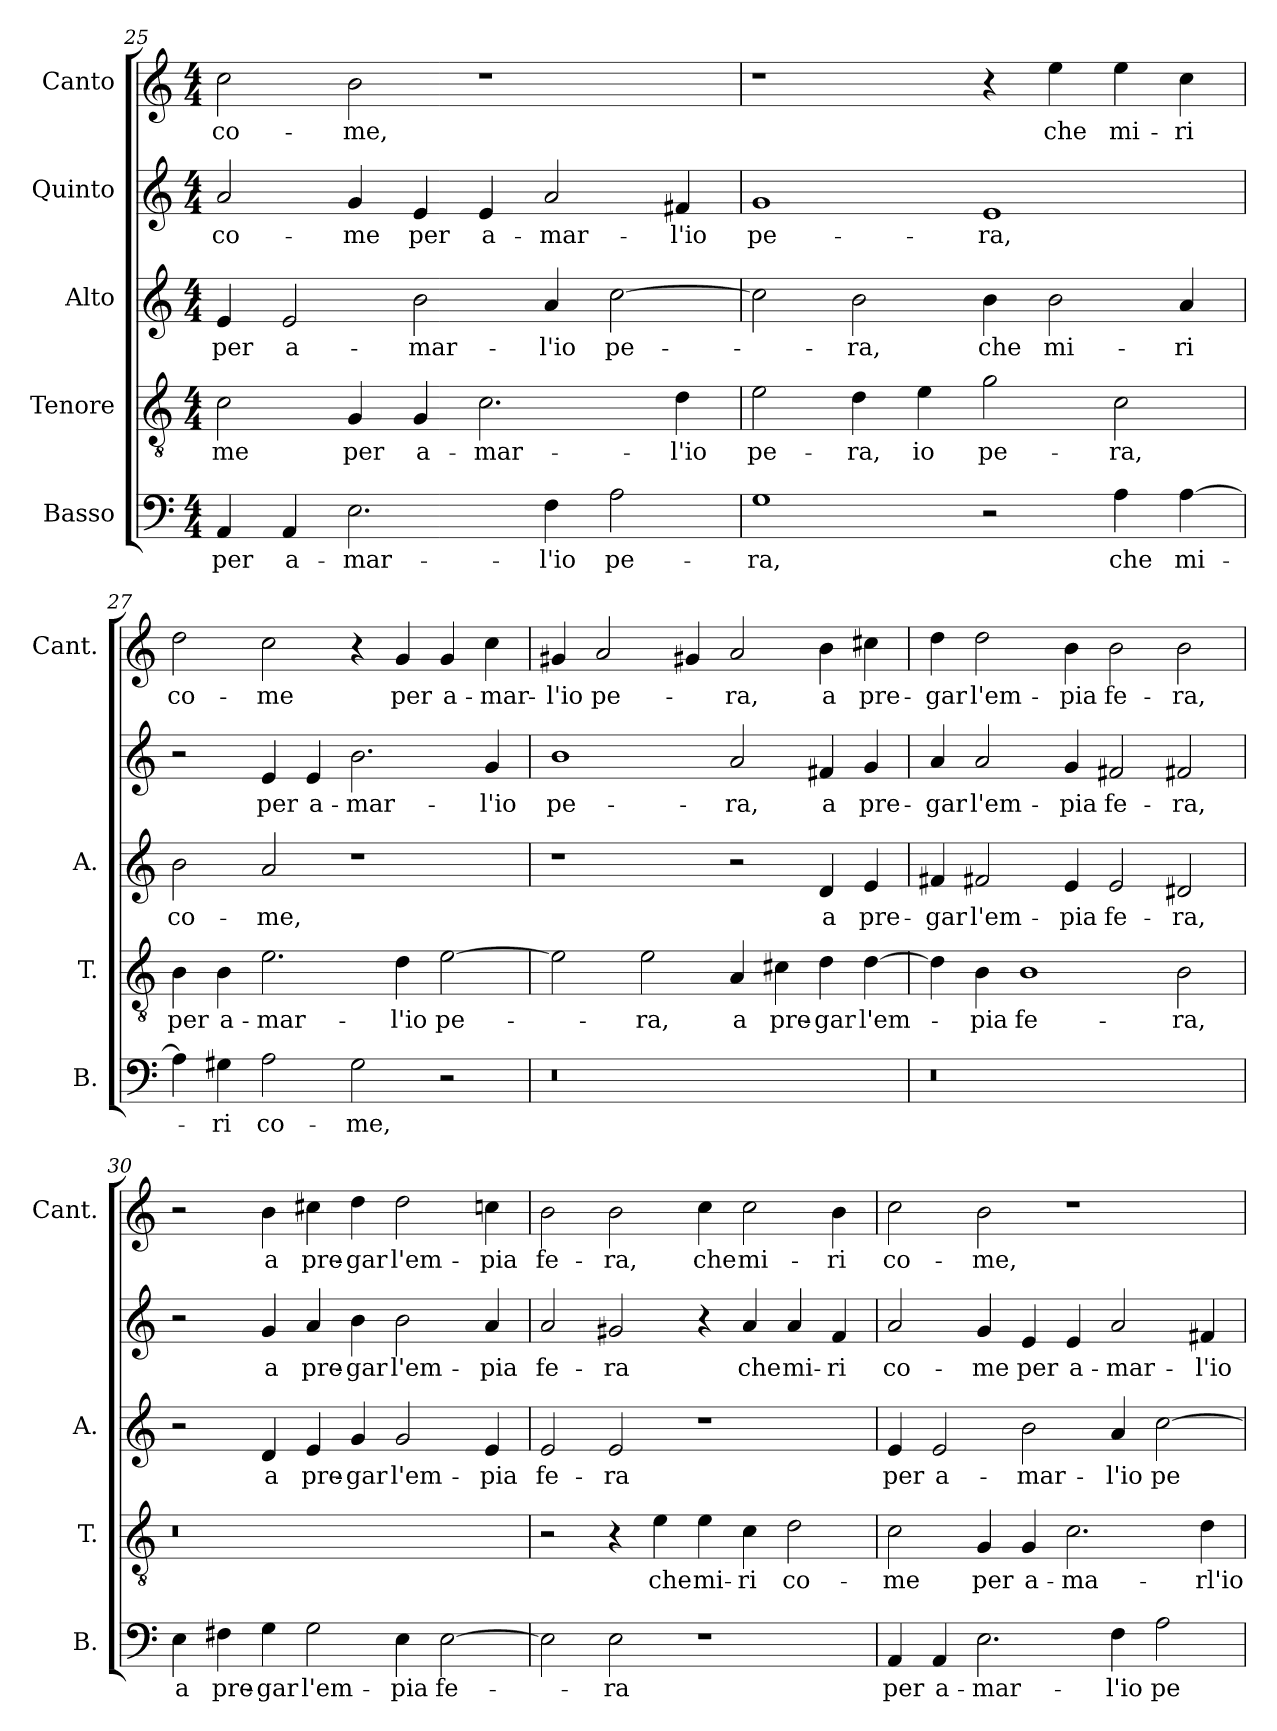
**kern	**text	**kern	**text	**kern	**text	**kern	**text	**kern	**text
*part5	*part5	*part4	*part4	*part3	*part3	*part2	*part2	*part1	*part1
*staff5	*staff5	*staff4	*staff4	*staff3	*staff3	*staff2	*staff2	*staff1	*staff1
*I"Basso	*	*I"Tenore	*	*I"Alto	*	*I"Quinto	*	*I"Canto	*
*I'B.	*	*I'T.	*	*I'A.	*	*	*	*I'Cant.	*
*clefF4	*	*clefGv2	*	*clefG2	*	*clefG2	*	*clefG2	*
*k[]	*	*k[]	*	*k[]	*	*k[]	*	*k[]	*
*C:	*	*C:	*	*C:	*	*C:	*	*C:	*
*M4/4	*	*M4/4	*	*M4/4	*	*M4/4	*	*M4/4	*
=25	=25	=25	=25	=25	=25	=25	=25	=25	=25
4AA/	per	2c\	-me	4e/	per	2a/	co-	2cc\	co-
4AA/	a-	.	.	2e/	a-	.	.	.	.
2.E\	-mar-	4G/	per	.	.	4g/	-me	2b\	-me,
.	.	4G/	a-	2b\	-mar-	4e/	per	.	.
.	.	2.c\	-mar-	.	.	4e/	a-	1r	.
4F\	-l'io	.	.	4a/	-l'io	2a/	-mar-	.	.
2A\	pe-	.	.	[2cc\	pe-	.	.	.	.
.	.	4d\	-l'io	.	.	4f#X/	-l'io	.	.
=26	=26	=26	=26	=26	=26	=26	=26	=26	=26
1G\	-ra,	2e\	pe-	2cc\]	.	1g/	pe-	1r	.
.	.	4d\	-ra,	2b\	-ra,	.	.	.	.
.	.	4e\	io	.	.	.	.	.	.
2r	.	2g\	pe-	4b\	che	1e/	-ra,	4r	.
.	.	.	.	2b\	mi-	.	.	4ee\	che
4A\	che	2c\	-ra,	.	.	.	.	4ee\	mi-
[4A\	mi-	.	.	4a/	-ri	.	.	4cc\	-ri
=27	=27	=27	=27	=27	=27	=27	=27	=27	=27
4A\]	.	4B\	per	2b\	co-	2r	.	2dd\	co-
4G#X\	-ri	4B\	a-	.	.	.	.	.	.
2A\	co-	2.e\	-mar-	2a/	-me,	4e/	per	2cc\	-me
.	.	.	.	.	.	4e/	a-	.	.
2G#\	-me,	.	.	1r	.	2.b\	-mar-	4r	.
.	.	4d\	-l'io	.	.	.	.	4g/	per
2r	.	[2e\	pe-	.	.	.	.	4g/	a-
.	.	.	.	.	.	4g/	-l'io	4cc\	-mar-
=28	=28	=28	=28	=28	=28	=28	=28	=28	=28
!LO:N:vis=0	!	!	!	!	!	!	!	!	!
1r	.	2e\]	.	1r	.	1b\	pe-	4g#X/	-l'io
.	.	.	.	.	.	.	.	2a/	pe-
.	.	2e\	-ra,	.	.	.	.	.	.
.	.	.	.	.	.	.	.	4g#X/	.
1ryy	.	4A/	a	2r	.	2a/	-ra,	2a/	-ra,
.	.	4c#X\	pre-	.	.	.	.	.	.
.	.	4d\	-gar	4d/	a	4f#X/	a	4b\	a
.	.	[4d\	l'em-	4e/	pre-	4g/	pre-	4cc#X\	pre-
=29	=29	=29	=29	=29	=29	=29	=29	=29	=29
!LO:N:vis=0	!	!	!	!	!	!	!	!	!
1r	.	4d\]	.	4f#X/	-gar	4a/	-gar	4dd\	-gar
.	.	4B\	-pia	2f#X/	l'em-	2a/	l'em-	2dd\	l'em-
.	.	1B\	fe-	.	.	.	.	.	.
.	.	.	.	4e/	-pia	4g/	-pia	4b\	-pia
1ryy	.	.	.	2e/	fe-	2f#X/	fe-	2b\	fe-
.	.	2B\	-ra,	2d#X/	-ra,	2f#X/	-ra,	2b\	-ra,
=30	=30	=30	=30	=30	=30	=30	=30	=30	=30
!	!	!LO:N:vis=0	!	!	!	!	!	!	!
4E\	a	1r	.	2r	.	2r	.	2r	.
4F#X\	pre-	.	.	.	.	.	.	.	.
4G\	-gar	.	.	4d/	a	4g/	a	4b\	a
2G\	l'em-	.	.	4e/	pre-	4a/	pre-	4cc#X\	pre-
.	.	1ryy	.	4g/	-gar	4b\	-gar	4dd\	-gar
4E\	-pia	.	.	2g/	l'em-	2b\	l'em-	2dd\	l'em-
[2E\	fe-	.	.	.	.	.	.	.	.
.	.	.	.	4e/	-pia	4a/	-pia	4cc\	-pia
=31	=31	=31	=31	=31	=31	=31	=31	=31	=31
2E\]	.	2r	.	2e/	fe-	2a/	fe-	2b\	fe-
2E\	-ra	4r	.	2e/	-ra	2g#X/	-ra	2b\	-ra,
.	.	4e\	che	.	.	.	.	.	.
1r	.	4e\	mi-	1r	.	4r	.	4cc\	che
.	.	4c\	-ri	.	.	4a/	che	2cc\	mi-
.	.	2d\	co-	.	.	4a/	mi-	.	.
.	.	.	.	.	.	4f/	-ri	4b\	-ri
=32	=32	=32	=32	=32	=32	=32	=32	=32	=32
4AA/	per	2c\	-me	4e/	per	2a/	co-	2cc\	co-
4AA/	a-	.	.	2e/	a-	.	.	.	.
2.E\	-mar-	4G/	per	.	.	4g/	-me	2b\	-me,
.	.	4G/	a-	2b\	-mar-	4e/	per	.	.
.	.	2.c\	-ma-	.	.	4e/	a-	1r	.
4F\	-l'io	.	.	4a/	-l'io	2a/	-mar-	.	.
2A\	pe-	.	.	[2cc\	pe-	.	.	.	.
.	.	4d\	-rl'io	.	.	4f#X/	-l'io	.	.
=	=	=	=	=	=	=	=	=	=
*-	*-	*-	*-	*-	*-	*-	*-	*-	*-
